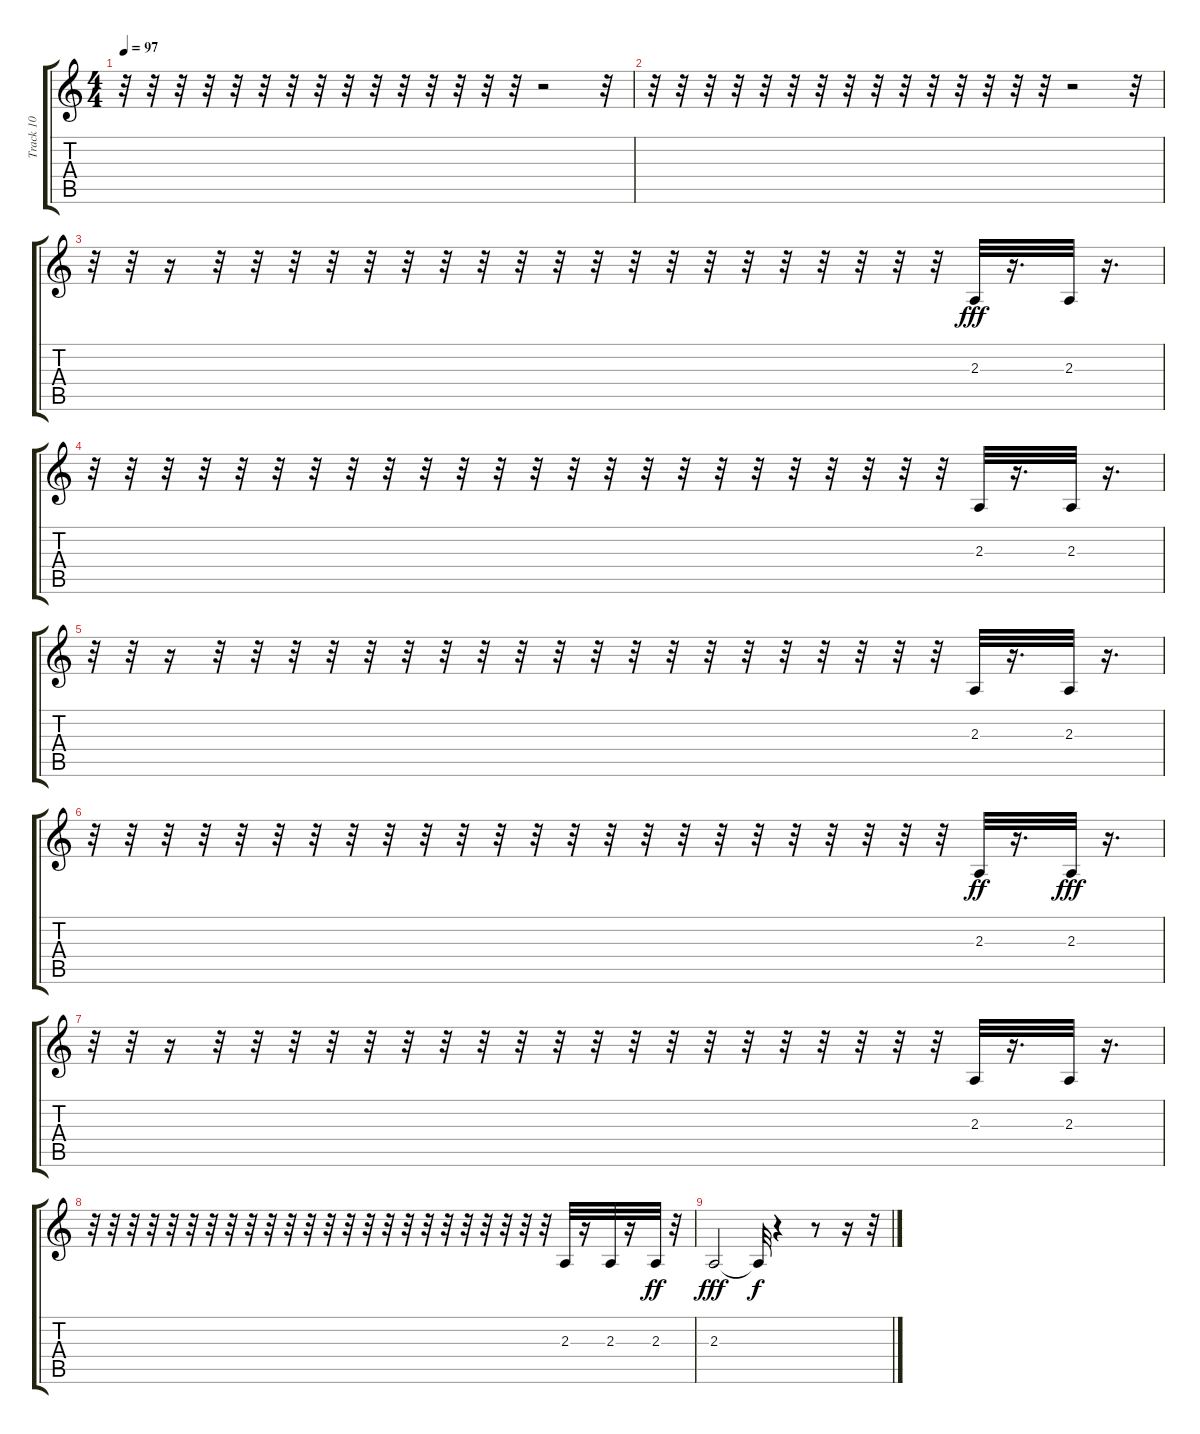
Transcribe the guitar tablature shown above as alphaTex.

\track ("Track 10" "Track 10") {instrument acousticgrandpiano}
\staff {score tabs}
\tuning (E4 B3 G3 D3 A2 E2) {hide}
\ts (4 4)
\tempo 97
\clef g2
\ks c
r.32{dy fff volume 14 instrument acousticgrandpiano} r.32 r.32 r.32 r.32 r.32 r.32 r.32 r.32 r.32 r.32 r.32 r.32 r.32 r.32 r.2 r.32 |
r.32 r.32 r.32 r.32 r.32 r.32 r.32 r.32 r.32 r.32 r.32 r.32 r.32 r.32 r.32 r.2 r.32 |
r.32 r.32 r.16 r.32 r.32 r.32 r.32 r.32 r.32 r.32 r.32 r.32 r.32 r.32 r.32 r.32 r.32 r.32 r.32 r.32 r.32 r.32 r.32 2.3.32 r.16{d} 2.3.32 r.16{d} |
r.32 r.32 r.32 r.32 r.32 r.32 r.32 r.32 r.32 r.32 r.32 r.32 r.32 r.32 r.32 r.32 r.32 r.32 r.32 r.32 r.32 r.32 r.32 r.32 2.3.32 r.16{d} 2.3.32 r.16{d} |
r.32 r.32 r.16 r.32 r.32 r.32 r.32 r.32 r.32 r.32 r.32 r.32 r.32 r.32 r.32 r.32 r.32 r.32 r.32 r.32 r.32 r.32 r.32 2.3.32 r.16{d} 2.3.32 r.16{d} |
r.32 r.32 r.32 r.32 r.32 r.32 r.32 r.32 r.32 r.32 r.32 r.32 r.32 r.32 r.32 r.32 r.32 r.32 r.32 r.32 r.32 r.32 r.32 r.32 2.3.32{dy ff} r.16{d} 2.3.32{dy fff} r.16{d} |
r.32 r.32 r.16 r.32 r.32 r.32 r.32 r.32 r.32 r.32 r.32 r.32 r.32 r.32 r.32 r.32 r.32 r.32 r.32 r.32 r.32 r.32 r.32 2.3.32 r.16{d} 2.3.32 r.16{d} |
r.32 r.32 r.32 r.32 r.32 r.32 r.32 r.32 r.32 r.32 r.32 r.32 r.32 r.32 r.32 r.32 r.32 r.32 r.32 r.32 r.32 r.32 r.32 r.32 2.3.32 r.16 2.3.32 r.16 2.3.32{dy ff} r.32 |
2.3.2{dy fff} 2.3{t}.32{dy f} r.4 r.8 r.16 r.32
